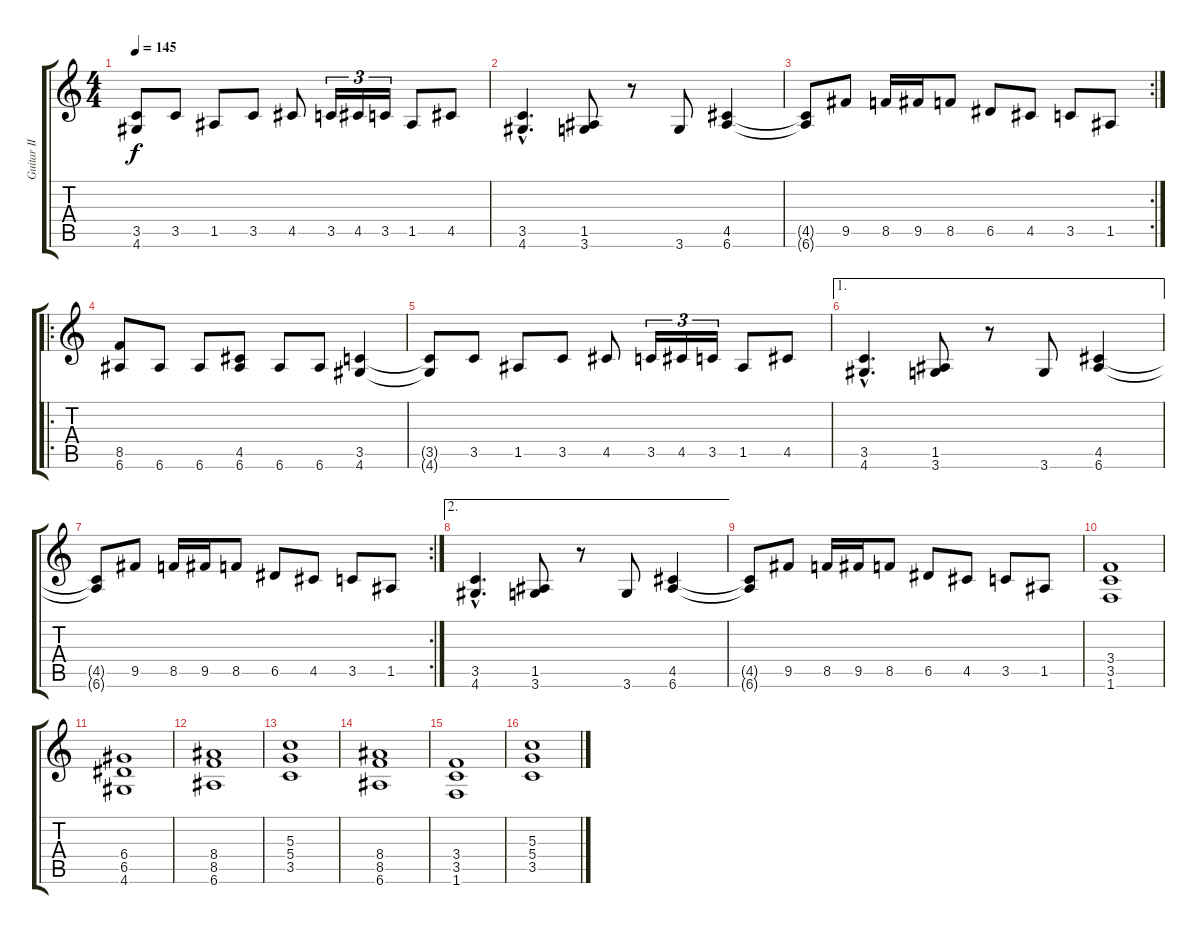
\track ("Guitar II" "Guitar II") {instrument distortionguitar}
\staff {score tabs}
\tuning (E4 B3 G3 D3 A2 E2) {hide}
\ts (4 4)
\tempo 145
\clef g2
\ks c
(3.5{t} 4.6{t}).8{dy f} 3.5.8 1.5.8 3.5.8 4.5.8 3.5.16{tu (3 2)} 4.5.16{tu (3 2)} 3.5.16{tu (3 2)} 1.5.8 4.5.8 |
(3.5{hac} 4.6{hac}).4{d} (1.5 3.6).8 r.8 3.6.8 (4.5 6.6).4 |
\rc 2
(4.5{t} 6.6{t}).8 9.5.8 8.5.16 9.5.16 8.5.8 6.5.8 4.5.8 3.5.8 1.5.8 |
\ro
(8.5 6.6).8 6.6.8 6.6.8 (4.5 6.6).8 6.6.8 6.6.8 (3.5 4.6).4 |
(3.5{t} 4.6{t}).8 3.5.8 1.5.8 3.5.8 4.5.8 3.5.16{tu (3 2)} 4.5.16{tu (3 2)} 3.5.16{tu (3 2)} 1.5.8 4.5.8 |
\ae 1
(3.5{hac} 4.6{hac}).4{d} (1.5 3.6).8 r.8 3.6.8 (4.5 6.6).4 |
\rc 2
(4.5{t} 6.6{t}).8 9.5.8 8.5.16 9.5.16 8.5.8 6.5.8 4.5.8 3.5.8 1.5.8 |
\ae 2
(3.5{hac} 4.6{hac}).4{d} (1.5 3.6).8 r.8 3.6.8 (4.5 6.6).4 |
(4.5{t} 6.6{t}).8 9.5.8 8.5.16 9.5.16 8.5.8 6.5.8 4.5.8 3.5.8 1.5.8 |
(3.4 3.5 1.6).1 |
(6.4 6.5 4.6).1 |
(8.4 8.5 6.6).1 |
(5.3 5.4 3.5).1 |
(8.4 8.5 6.6).1 |
(3.4 3.5 1.6).1 |
(5.3 5.4 3.5).1
